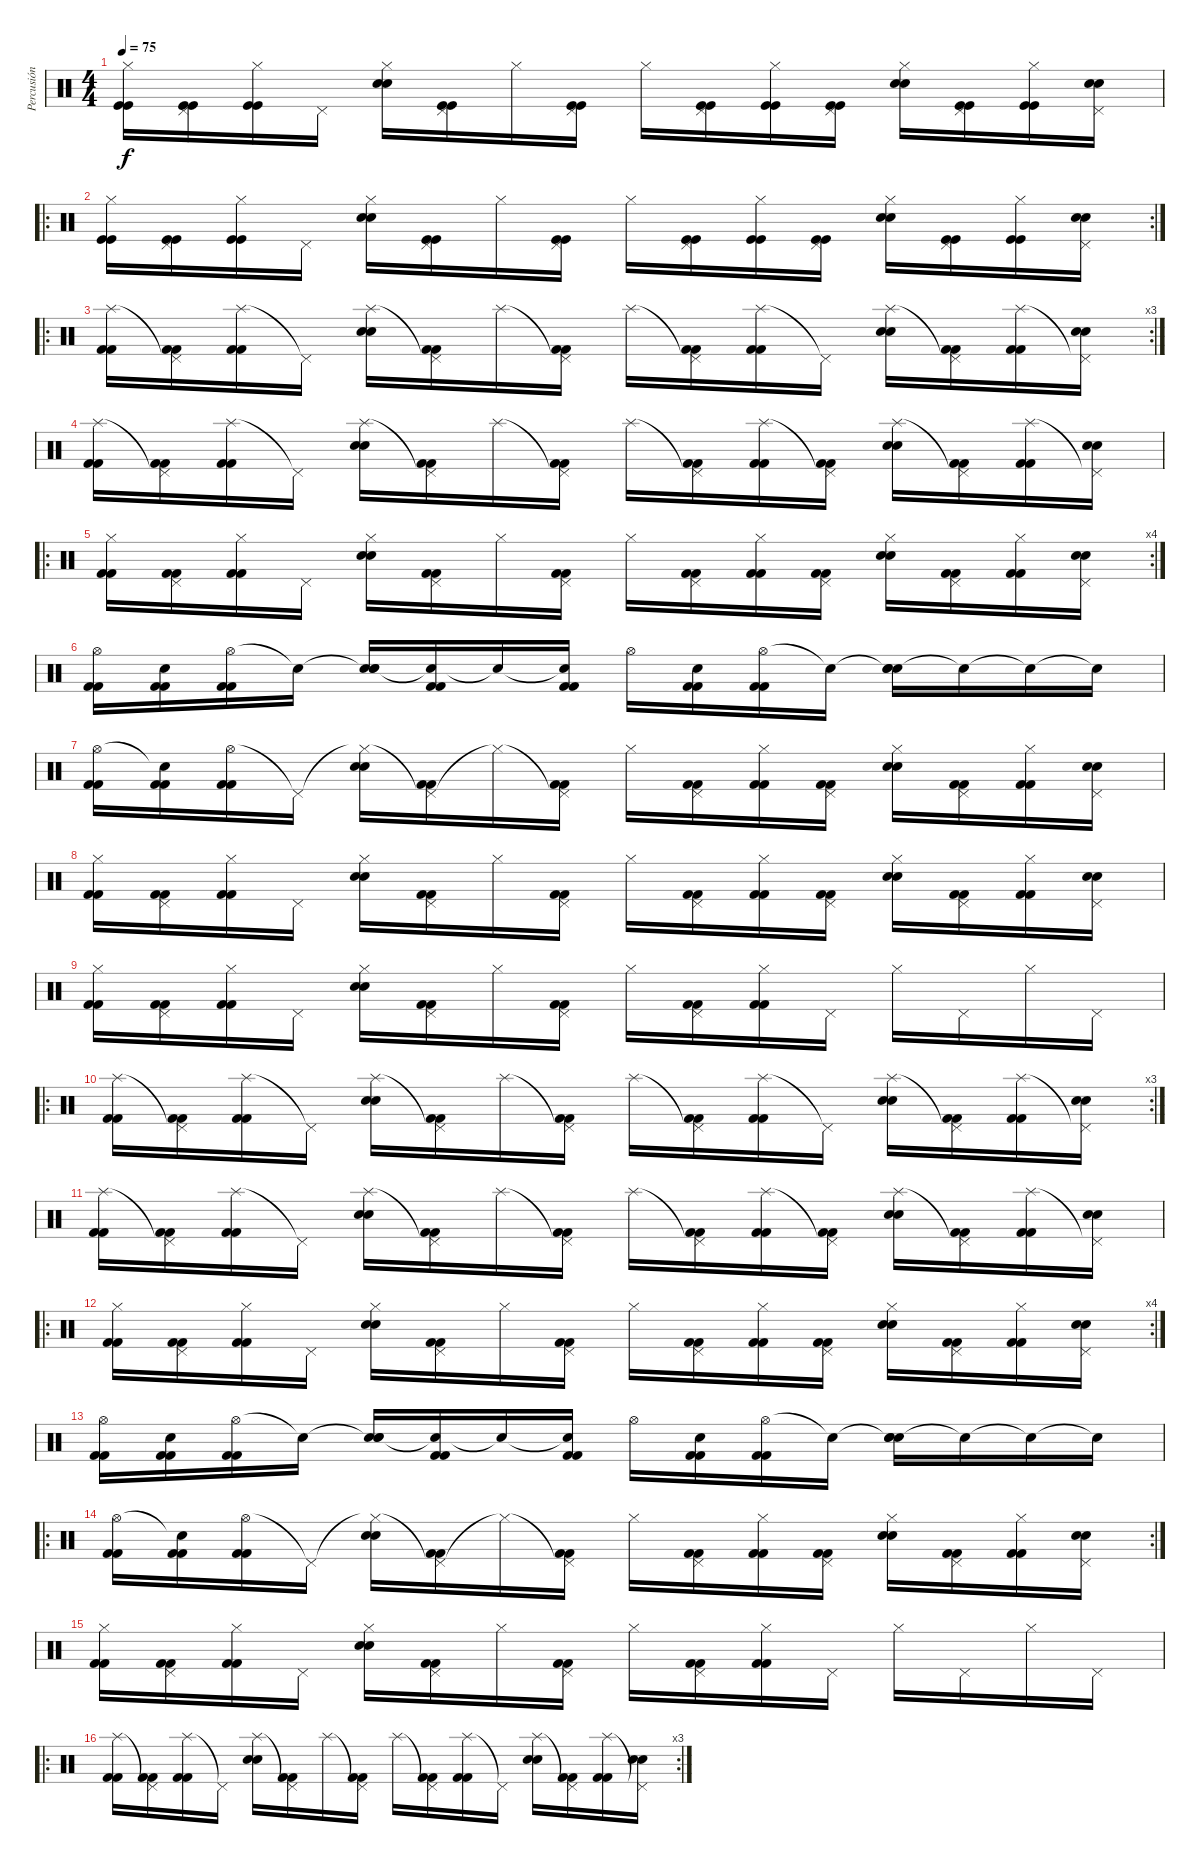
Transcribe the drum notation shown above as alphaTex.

\track ("Percusión" "Percusión") {instrument percussion}
\staff {score}
\articulation defaults
\ts (4 4)
\tempo 75
\clef neutral
\ks c
("Hi-Hat (closed)" "Kick (hit)" "Kick (hit)").16{dy f} ("Pedal Hi-Hat (hit)" "Kick (hit)" "Kick (hit)").16 ("Hi-Hat (closed)" "Kick (hit)" "Kick (hit)").16 "Pedal Hi-Hat (hit)".16 ("Hi-Hat (closed)" "Snare (hit) 2" "Snare (hit) 2").16 ("Pedal Hi-Hat (hit)" "Kick (hit)" "Kick (hit)").16 "Hi-Hat (closed)".16 ("Pedal Hi-Hat (hit)" "Kick (hit)" "Kick (hit)").16 "Hi-Hat (closed)".16 ("Pedal Hi-Hat (hit)" "Kick (hit)" "Kick (hit)").16 ("Hi-Hat (closed)" "Kick (hit)" "Kick (hit)").16 ("Pedal Hi-Hat (hit)" "Kick (hit)" "Kick (hit)").16 ("Hi-Hat (closed)" "Snare (hit) 2" "Snare (hit) 2").16 ("Pedal Hi-Hat (hit)" "Kick (hit)" "Kick (hit)").16 ("Hi-Hat (closed)" "Kick (hit)" "Kick (hit)").16 ("Pedal Hi-Hat (hit)" "Snare (hit) 2" "Snare (hit) 2").16 |
\ro
\rc 2
("Hi-Hat (closed)" "Kick (hit)" "Kick (hit)").16 ("Pedal Hi-Hat (hit)" "Kick (hit)" "Kick (hit)").16 ("Hi-Hat (closed)" "Kick (hit)" "Kick (hit)").16 "Pedal Hi-Hat (hit)".16 ("Hi-Hat (closed)" "Snare (hit) 2" "Snare (hit) 2").16 ("Pedal Hi-Hat (hit)" "Kick (hit)" "Kick (hit)").16 "Hi-Hat (closed)".16 ("Pedal Hi-Hat (hit)" "Kick (hit)" "Kick (hit)").16 "Hi-Hat (closed)".16 ("Pedal Hi-Hat (hit)" "Kick (hit)" "Kick (hit)").16 ("Hi-Hat (closed)" "Kick (hit)" "Kick (hit)").16 ("Pedal Hi-Hat (hit)" "Kick (hit)" "Kick (hit)").16 ("Hi-Hat (closed)" "Snare (hit) 2" "Snare (hit) 2").16 ("Pedal Hi-Hat (hit)" "Kick (hit)" "Kick (hit)").16 ("Hi-Hat (closed)" "Kick (hit)" "Kick (hit)").16 ("Pedal Hi-Hat (hit)" "Snare (hit) 2" "Snare (hit) 2").16 |
\ro
\rc 3
("Splash (hit)" "Kick (hit) 2" "Kick (hit) 2").16 ("Pedal Hi-Hat (hit)"{t} "Kick (hit) 2" "Kick (hit) 2").16 ("Splash (hit)" "Kick (hit) 2" "Kick (hit) 2").16 "Pedal Hi-Hat (hit)"{t}.16 ("Splash (hit)" "Electric Snare (hit)" "Electric Snare (hit)").16 ("Pedal Hi-Hat (hit)"{t} "Kick (hit) 2" "Kick (hit) 2").16 "Splash (hit)".16 ("Pedal Hi-Hat (hit)"{t} "Kick (hit) 2" "Kick (hit) 2").16 "Splash (hit)".16 ("Pedal Hi-Hat (hit)"{t} "Kick (hit) 2" "Kick (hit) 2").16 ("Splash (hit)" "Kick (hit) 2" "Kick (hit) 2").16 "Pedal Hi-Hat (hit)"{t}.16 ("Splash (hit)" "Electric Snare (hit)" "Electric Snare (hit)").16 ("Pedal Hi-Hat (hit)"{t} "Kick (hit) 2" "Kick (hit) 2").16 ("Splash (hit)" "Kick (hit) 2" "Kick (hit) 2").16 ("Pedal Hi-Hat (hit)"{t} "Electric Snare (hit)" "Electric Snare (hit)").16 |
("Splash (hit)" "Kick (hit) 2" "Kick (hit) 2").16 ("Pedal Hi-Hat (hit)"{t} "Kick (hit) 2" "Kick (hit) 2").16 ("Splash (hit)" "Kick (hit) 2" "Kick (hit) 2").16 "Pedal Hi-Hat (hit)"{t}.16 ("Splash (hit)" "Electric Snare (hit)" "Electric Snare (hit)").16 ("Pedal Hi-Hat (hit)"{t} "Kick (hit) 2" "Kick (hit) 2").16 "Splash (hit)".16 ("Pedal Hi-Hat (hit)"{t} "Kick (hit) 2" "Kick (hit) 2").16 "Splash (hit)".16 ("Pedal Hi-Hat (hit)"{t} "Kick (hit) 2" "Kick (hit) 2").16 ("Splash (hit)" "Kick (hit) 2" "Kick (hit) 2").16 ("Pedal Hi-Hat (hit)"{t} "Kick (hit) 2" "Kick (hit) 2").16 ("Splash (hit)" "Electric Snare (hit)" "Electric Snare (hit)").16 ("Pedal Hi-Hat (hit)"{t} "Kick (hit) 2" "Kick (hit) 2").16 ("Splash (hit)" "Kick (hit) 2" "Kick (hit) 2").16 ("Pedal Hi-Hat (hit)"{t} "Electric Snare (hit)" "Electric Snare (hit)").16 |
\ro
\rc 4
("Hi-Hat (closed)" "Kick (hit) 2" "Kick (hit) 2").16 ("Pedal Hi-Hat (hit)" "Kick (hit) 2" "Kick (hit) 2").16 ("Hi-Hat (closed)" "Kick (hit) 2" "Kick (hit) 2").16 "Pedal Hi-Hat (hit)".16 ("Hi-Hat (closed)" "Electric Snare (hit)" "Electric Snare (hit)").16 ("Pedal Hi-Hat (hit)" "Kick (hit) 2" "Kick (hit) 2").16 "Hi-Hat (closed)".16 ("Pedal Hi-Hat (hit)" "Kick (hit) 2" "Kick (hit) 2").16 "Hi-Hat (closed)".16 ("Pedal Hi-Hat (hit)" "Kick (hit) 2" "Kick (hit) 2").16 ("Hi-Hat (closed)" "Kick (hit) 2" "Kick (hit) 2").16 ("Pedal Hi-Hat (hit)" "Kick (hit) 2" "Kick (hit) 2").16 ("Hi-Hat (closed)" "Electric Snare (hit)" "Electric Snare (hit)").16 ("Pedal Hi-Hat (hit)" "Kick (hit) 2" "Kick (hit) 2").16 ("Hi-Hat (closed)" "Kick (hit) 2" "Kick (hit) 2").16 ("Pedal Hi-Hat (hit)" "Electric Snare (hit)" "Electric Snare (hit)").16 |
("Hi-Hat (open)" "Kick (hit) 2" "Kick (hit) 2").16 ("Snare (hit)" "Kick (hit) 2" "Kick (hit) 2").16 ("Hi-Hat (open)" "Kick (hit) 2" "Kick (hit) 2").16 "Snare (hit)"{t}.16 ("Snare (hit)"{t} "Electric Snare (hit)" "Electric Snare (hit)").16 ("Snare (hit)"{t} "Kick (hit) 2" "Kick (hit) 2").16 "Snare (hit)"{t}.16 ("Snare (hit)"{t} "Kick (hit) 2" "Kick (hit) 2").16 "Hi-Hat (open)".16 ("Snare (hit)" "Kick (hit) 2" "Kick (hit) 2").16 ("Hi-Hat (open)" "Kick (hit) 2" "Kick (hit) 2").16 "Snare (hit)"{t}.16 ("Snare (hit)"{t} "Electric Snare (hit)" "Electric Snare (hit)").16 "Snare (hit)"{t}.16 "Snare (hit)"{t}.16 "Snare (hit)"{t}.16 |
("Hi-Hat (open)" "Kick (hit) 2" "Kick (hit) 2").16 ("Snare (hit)"{t} "Kick (hit) 2" "Kick (hit) 2").16 ("Hi-Hat (open)" "Kick (hit) 2" "Kick (hit) 2").16 "Pedal Hi-Hat (hit)"{t}.16 ("Hi-Hat (closed)"{t} "Electric Snare (hit)" "Electric Snare (hit)").16 ("Pedal Hi-Hat (hit)"{t} "Kick (hit) 2" "Kick (hit) 2").16 "Hi-Hat (closed)"{t}.16 ("Pedal Hi-Hat (hit)"{t} "Kick (hit) 2" "Kick (hit) 2").16 "Hi-Hat (closed)".16 ("Pedal Hi-Hat (hit)" "Kick (hit) 2" "Kick (hit) 2").16 ("Hi-Hat (closed)" "Kick (hit) 2" "Kick (hit) 2").16 ("Pedal Hi-Hat (hit)" "Kick (hit) 2" "Kick (hit) 2").16 ("Hi-Hat (closed)" "Electric Snare (hit)" "Electric Snare (hit)").16 ("Pedal Hi-Hat (hit)" "Kick (hit) 2" "Kick (hit) 2").16 ("Hi-Hat (closed)" "Kick (hit) 2" "Kick (hit) 2").16 ("Pedal Hi-Hat (hit)" "Electric Snare (hit)" "Electric Snare (hit)").16 |
("Hi-Hat (closed)" "Kick (hit) 2" "Kick (hit) 2").16 ("Pedal Hi-Hat (hit)" "Kick (hit) 2" "Kick (hit) 2").16 ("Hi-Hat (closed)" "Kick (hit) 2" "Kick (hit) 2").16 "Pedal Hi-Hat (hit)".16 ("Hi-Hat (closed)" "Electric Snare (hit)" "Electric Snare (hit)").16 ("Pedal Hi-Hat (hit)" "Kick (hit) 2" "Kick (hit) 2").16 "Hi-Hat (closed)".16 ("Pedal Hi-Hat (hit)" "Kick (hit) 2" "Kick (hit) 2").16 "Hi-Hat (closed)".16 ("Pedal Hi-Hat (hit)" "Kick (hit) 2" "Kick (hit) 2").16 ("Hi-Hat (closed)" "Kick (hit) 2" "Kick (hit) 2").16 ("Pedal Hi-Hat (hit)" "Kick (hit) 2" "Kick (hit) 2").16 ("Hi-Hat (closed)" "Electric Snare (hit)" "Electric Snare (hit)").16 ("Pedal Hi-Hat (hit)" "Kick (hit) 2" "Kick (hit) 2").16 ("Hi-Hat (closed)" "Kick (hit) 2" "Kick (hit) 2").16 ("Pedal Hi-Hat (hit)" "Electric Snare (hit)" "Electric Snare (hit)").16 |
("Hi-Hat (closed)" "Kick (hit) 2" "Kick (hit) 2").16 ("Pedal Hi-Hat (hit)" "Kick (hit) 2" "Kick (hit) 2").16 ("Hi-Hat (closed)" "Kick (hit) 2" "Kick (hit) 2").16 "Pedal Hi-Hat (hit)".16 ("Hi-Hat (closed)" "Electric Snare (hit)" "Electric Snare (hit)").16 ("Pedal Hi-Hat (hit)" "Kick (hit) 2" "Kick (hit) 2").16 "Hi-Hat (closed)".16 ("Pedal Hi-Hat (hit)" "Kick (hit) 2" "Kick (hit) 2").16 "Hi-Hat (closed)".16 ("Pedal Hi-Hat (hit)" "Kick (hit) 2" "Kick (hit) 2").16 ("Hi-Hat (closed)" "Kick (hit) 2" "Kick (hit) 2").16 "Pedal Hi-Hat (hit)".16 "Hi-Hat (closed)".16 "Pedal Hi-Hat (hit)".16 "Hi-Hat (closed)".16 "Pedal Hi-Hat (hit)".16 |
\ro
\rc 3
("Splash (hit)" "Kick (hit) 2" "Kick (hit) 2").16 ("Pedal Hi-Hat (hit)"{t} "Kick (hit) 2" "Kick (hit) 2").16 ("Splash (hit)" "Kick (hit) 2" "Kick (hit) 2").16 "Pedal Hi-Hat (hit)"{t}.16 ("Splash (hit)" "Electric Snare (hit)" "Electric Snare (hit)").16 ("Pedal Hi-Hat (hit)"{t} "Kick (hit) 2" "Kick (hit) 2").16 "Splash (hit)".16 ("Pedal Hi-Hat (hit)"{t} "Kick (hit) 2" "Kick (hit) 2").16 "Splash (hit)".16 ("Pedal Hi-Hat (hit)"{t} "Kick (hit) 2" "Kick (hit) 2").16 ("Splash (hit)" "Kick (hit) 2" "Kick (hit) 2").16 "Pedal Hi-Hat (hit)"{t}.16 ("Splash (hit)" "Electric Snare (hit)" "Electric Snare (hit)").16 ("Pedal Hi-Hat (hit)"{t} "Kick (hit) 2" "Kick (hit) 2").16 ("Splash (hit)" "Kick (hit) 2" "Kick (hit) 2").16 ("Pedal Hi-Hat (hit)"{t} "Electric Snare (hit)" "Electric Snare (hit)").16 |
("Splash (hit)" "Kick (hit) 2" "Kick (hit) 2").16 ("Pedal Hi-Hat (hit)"{t} "Kick (hit) 2" "Kick (hit) 2").16 ("Splash (hit)" "Kick (hit) 2" "Kick (hit) 2").16 "Pedal Hi-Hat (hit)"{t}.16 ("Splash (hit)" "Electric Snare (hit)" "Electric Snare (hit)").16 ("Pedal Hi-Hat (hit)"{t} "Kick (hit) 2" "Kick (hit) 2").16 "Splash (hit)".16 ("Pedal Hi-Hat (hit)"{t} "Kick (hit) 2" "Kick (hit) 2").16 "Splash (hit)".16 ("Pedal Hi-Hat (hit)"{t} "Kick (hit) 2" "Kick (hit) 2").16 ("Splash (hit)" "Kick (hit) 2" "Kick (hit) 2").16 ("Pedal Hi-Hat (hit)"{t} "Kick (hit) 2" "Kick (hit) 2").16 ("Splash (hit)" "Electric Snare (hit)" "Electric Snare (hit)").16 ("Pedal Hi-Hat (hit)"{t} "Kick (hit) 2" "Kick (hit) 2").16 ("Splash (hit)" "Kick (hit) 2" "Kick (hit) 2").16 ("Pedal Hi-Hat (hit)"{t} "Electric Snare (hit)" "Electric Snare (hit)").16 |
\ro
\rc 4
("Hi-Hat (closed)" "Kick (hit) 2" "Kick (hit) 2").16 ("Pedal Hi-Hat (hit)" "Kick (hit) 2" "Kick (hit) 2").16 ("Hi-Hat (closed)" "Kick (hit) 2" "Kick (hit) 2").16 "Pedal Hi-Hat (hit)".16 ("Hi-Hat (closed)" "Electric Snare (hit)" "Electric Snare (hit)").16 ("Pedal Hi-Hat (hit)" "Kick (hit) 2" "Kick (hit) 2").16 "Hi-Hat (closed)".16 ("Pedal Hi-Hat (hit)" "Kick (hit) 2" "Kick (hit) 2").16 "Hi-Hat (closed)".16 ("Pedal Hi-Hat (hit)" "Kick (hit) 2" "Kick (hit) 2").16 ("Hi-Hat (closed)" "Kick (hit) 2" "Kick (hit) 2").16 ("Pedal Hi-Hat (hit)" "Kick (hit) 2" "Kick (hit) 2").16 ("Hi-Hat (closed)" "Electric Snare (hit)" "Electric Snare (hit)").16 ("Pedal Hi-Hat (hit)" "Kick (hit) 2" "Kick (hit) 2").16 ("Hi-Hat (closed)" "Kick (hit) 2" "Kick (hit) 2").16 ("Pedal Hi-Hat (hit)" "Electric Snare (hit)" "Electric Snare (hit)").16 |
("Hi-Hat (open)" "Kick (hit) 2" "Kick (hit) 2").16 ("Snare (hit)" "Kick (hit) 2" "Kick (hit) 2").16 ("Hi-Hat (open)" "Kick (hit) 2" "Kick (hit) 2").16 "Snare (hit)"{t}.16 ("Snare (hit)"{t} "Electric Snare (hit)" "Electric Snare (hit)").16 ("Snare (hit)"{t} "Kick (hit) 2" "Kick (hit) 2").16 "Snare (hit)"{t}.16 ("Snare (hit)"{t} "Kick (hit) 2" "Kick (hit) 2").16 "Hi-Hat (open)".16 ("Snare (hit)" "Kick (hit) 2" "Kick (hit) 2").16 ("Hi-Hat (open)" "Kick (hit) 2" "Kick (hit) 2").16 "Snare (hit)"{t}.16 ("Snare (hit)"{t} "Electric Snare (hit)" "Electric Snare (hit)").16 "Snare (hit)"{t}.16 "Snare (hit)"{t}.16 "Snare (hit)"{t}.16 |
\ro
\rc 2
("Hi-Hat (open)" "Kick (hit) 2" "Kick (hit) 2").16 ("Snare (hit)"{t} "Kick (hit) 2" "Kick (hit) 2").16 ("Hi-Hat (open)" "Kick (hit) 2" "Kick (hit) 2").16 "Pedal Hi-Hat (hit)"{t}.16 ("Hi-Hat (closed)"{t} "Electric Snare (hit)" "Electric Snare (hit)").16 ("Pedal Hi-Hat (hit)"{t} "Kick (hit) 2" "Kick (hit) 2").16 "Hi-Hat (closed)"{t}.16 ("Pedal Hi-Hat (hit)"{t} "Kick (hit) 2" "Kick (hit) 2").16 "Hi-Hat (closed)".16 ("Pedal Hi-Hat (hit)" "Kick (hit) 2" "Kick (hit) 2").16 ("Hi-Hat (closed)" "Kick (hit) 2" "Kick (hit) 2").16 ("Pedal Hi-Hat (hit)" "Kick (hit) 2" "Kick (hit) 2").16 ("Hi-Hat (closed)" "Electric Snare (hit)" "Electric Snare (hit)").16 ("Pedal Hi-Hat (hit)" "Kick (hit) 2" "Kick (hit) 2").16 ("Hi-Hat (closed)" "Kick (hit) 2" "Kick (hit) 2").16 ("Pedal Hi-Hat (hit)" "Electric Snare (hit)" "Electric Snare (hit)").16 |
("Hi-Hat (closed)" "Kick (hit) 2" "Kick (hit) 2").16 ("Pedal Hi-Hat (hit)" "Kick (hit) 2" "Kick (hit) 2").16 ("Hi-Hat (closed)" "Kick (hit) 2" "Kick (hit) 2").16 "Pedal Hi-Hat (hit)".16 ("Hi-Hat (closed)" "Electric Snare (hit)" "Electric Snare (hit)").16 ("Pedal Hi-Hat (hit)" "Kick (hit) 2" "Kick (hit) 2").16 "Hi-Hat (closed)".16 ("Pedal Hi-Hat (hit)" "Kick (hit) 2" "Kick (hit) 2").16 "Hi-Hat (closed)".16 ("Pedal Hi-Hat (hit)" "Kick (hit) 2" "Kick (hit) 2").16 ("Hi-Hat (closed)" "Kick (hit) 2" "Kick (hit) 2").16 "Pedal Hi-Hat (hit)".16 "Hi-Hat (closed)".16 "Pedal Hi-Hat (hit)".16 "Hi-Hat (closed)".16 "Pedal Hi-Hat (hit)".16 |
\ro
\rc 3
("Splash (hit)" "Kick (hit) 2" "Kick (hit) 2").16 ("Pedal Hi-Hat (hit)"{t} "Kick (hit) 2" "Kick (hit) 2").16 ("Splash (hit)" "Kick (hit) 2" "Kick (hit) 2").16 "Pedal Hi-Hat (hit)"{t}.16 ("Splash (hit)" "Electric Snare (hit)" "Electric Snare (hit)").16 ("Pedal Hi-Hat (hit)"{t} "Kick (hit) 2" "Kick (hit) 2").16 "Splash (hit)".16 ("Pedal Hi-Hat (hit)"{t} "Kick (hit) 2" "Kick (hit) 2").16 "Splash (hit)".16 ("Pedal Hi-Hat (hit)"{t} "Kick (hit) 2" "Kick (hit) 2").16 ("Splash (hit)" "Kick (hit) 2" "Kick (hit) 2").16 "Pedal Hi-Hat (hit)"{t}.16 ("Splash (hit)" "Electric Snare (hit)" "Electric Snare (hit)").16 ("Pedal Hi-Hat (hit)"{t} "Kick (hit) 2" "Kick (hit) 2").16 ("Splash (hit)" "Kick (hit) 2" "Kick (hit) 2").16 ("Pedal Hi-Hat (hit)"{t} "Electric Snare (hit)" "Electric Snare (hit)").16
